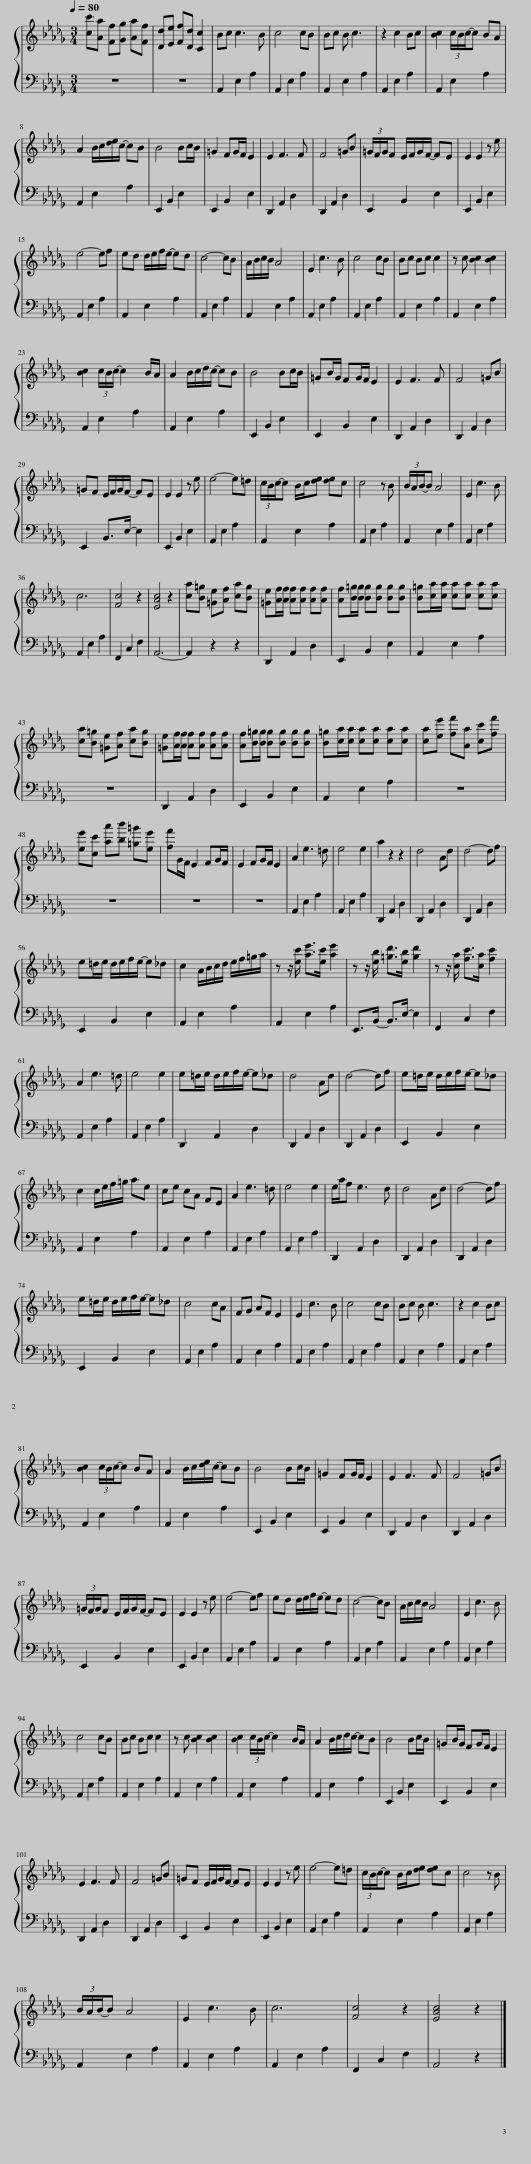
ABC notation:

X:1
%%score { 1 | 2 }
L:1/8
Q:1/4=80
M:3/4
I:linebreak $
K:Db
V:1 treble
V:2 bass
V:1
 [cc'][Aa] [Ff][Gg] [Aa][Ff] | [Dd][Ee] [Ff][Dd] [Cc]2 | Bc c3 B | c4 cB | Bc B c3 | %5
 z2 c2 Bc | [Bc]2 (3c/B/c/-c BA |$ A2 B/c/[de]/c/- cB | B4 Bc/B/ | =G2 FG/F/ E2 | %10
 E2 F3 F | F4 =GB | (3=G/F/G/F E/F/G/F/- FE | E2 E2 z e |$ e4- ef | %15
 ed d/e/f/e/- ed | c4- cB | A/B/c/B/ A4 | E2 c3 B | c4 cB | %20
 Bc Bc c2 | z c [Bc]2 [Bc]2 |$ [Bc]2 (3c/B/c/- c2 B/A/ | A2 B/c/d/c/- cB | B4 Bc/B/ | %25
 =GB/G/ FG/F/ E2 | E2 F3 F | F4 =GB |$ =GF E/F/G/F/- FE | E2 E2 z e | %30
 e4- e=d | (3c/B/c/-c B/c/[de] [de]c | c4 z B | (3B/A/B/-B A4 | E2 c3 B |$ %35
 c6 | [Fc]4 z2 | [EAc]4 z2 | [ca][B=g] [=Ge][Af] [ca][Bg] | [=Ge][Af]/[Af]/ [Af][Af] [Af][Af] | %40
 [Af][B=g]/[Bg]/ [Bg][Bg] [Bg][Bg] | [B=g][ca]/[ca]/ [ca][ca] [ca][ca] |$ [ca][B=g] [=Ge][Af] [ca][Bg] | [=Ge][Af]/[Af]/ [Af][Af] [Af][Af] | [Af][B=g]/[Bg]/ [Bg][Bg] [Bg][Bg] | %45
 [B=g][ca]/[ca]/ [ca][ca] [ca][ca] | [ca][ee'] [ff'][Aa] [cc'][ff'] |$ [ee'][cc'] [aa'][bb'] [=g=g'][ee'] | [ff']G/F/ E2 FG/F/ | E2 FG/F/ E2 | %50
 A2 e3 =d | e4 e2 | a2 z2 z2 | d4 Ad | d4- df |$ %55
 e=d/e/ d/e/f/e/- e_d | c2 A/B/c/d/ e/f/=g/a/ | z z/ [ec']/ [ae']>[ec'] [ae']2 | z z/ [eb]/ [=gd']>[eb] [gd']2 | z z/ [ca]/ [fc']>[ca] [fc']2 |$ %60
 A2 e3 =d | e4 e2 | e=d/e/ d/e/f/e/- e_d | d4 Ad | d4- df | %65
 e=d/e/ d/e/f/e/- e_d |$ c2 c/e/f/=g/ ae | ce cA FE | A2 e3 =d | e4 e2 | %70
 e/a/f e3 d | d4 Ad | d4- df |$ e=d/e/ d/e/f/e/- e_d | c4 cA | %75
 FG AF E2 | E2 c3 B | c4 cB | Bc B c3 | z2 c2 Bc |$ %80
 [Bc]2 (3c/B/c/-c BA | A2 B/c/[de]/c/- cB | B4 Bc/B/ | =G2 FG/F/ E2 | E2 F3 F | %85
 F4 =GB |$ (3=G/F/G/F E/F/G/F/- FE | E2 E2 z e | e4- ef | ed d/e/f/e/- ed | %90
 c4- cB | A/B/c/B/ A4 | E2 c3 B |$ c4 cB | Bc Bc c2 | %95
 z c [Bc]2 [Bc]2 | [Bc]2 (3c/B/c/- c2 B/A/ | A2 B/c/d/c/- cB | B4 Bc/B/ | =GB/G/ FG/F/ E2 |$ %100
 E2 F3 F | F4 =GB | =GF E/F/G/F/- FE | E2 E2 z e | e4- e=d | %105
 (3c/B/c/-c B/c/[de] [de]c | c4 z B |$ (3B/A/B/-B A4 | E2 c3 B | c6 | %110
 [Fc]4 z2 | [EAc]4 z2 |] %112
V:2
 z6 | z6 | A,,2 E,2 A,2 | A,,2 E,2 A,2 | A,,2 E,2 A,2 | %5
 A,,2 E,2 A,2 | A,,2 E,2 A,2 |$ A,,2 E,2 A,2 | E,,2 B,,2 E,2 | E,,2 B,,2 E,2 | %10
 D,,2 A,,2 D,2 | D,,2 A,,2 D,2 | E,,2 B,,2 E,2 | E,,2 B,,2 E,2 |$ A,,2 E,2 A,2 | %15
 A,,2 E,2 A,2 | A,,2 E,2 A,2 | A,,2 E,2 A,2 | A,,2 E,2 A,2 | A,,2 E,2 A,2 | %20
 A,,2 E,2 A,2 | A,,2 E,2 A,2 |$ A,,2 E,2 A,2 | A,,2 E,2 A,2 | E,,2 B,,2 E,2 | %25
 E,,2 B,,2 E,2 | D,,2 A,,2 D,2 | D,,2 A,,2 D,2 |$ E,,2 B,,>E,- E,2 | E,,2 B,,2 E,2 | %30
 A,,2 E,2 A,2 | A,,2 E,2 A,2 | A,,2 E,2 A,2 | A,,2 E,2 A,2 | A,,2 E,2 A,2 |$ %35
 A,,2 E,2 A,2 | F,,2 C,2 F,2 | A,,6- | A,,2 z2 z2 | D,,2 A,,2 D,2 | %40
 E,,2 B,,2 E,2 | A,,2 E,2 A,2 |$ z6 | D,,2 A,,2 D,2 | E,,2 B,,2 E,2 | %45
 A,,2 E,2 A,2 | z6 |$ z6 | z6 | z6 | %50
 A,,2 E,2 A,2 | A,,2 E,2 A,2 | D,,2 A,,2 D,2 | D,,2 A,,2 D,2 | D,,2 A,,2 D,2 |$ %55
 E,,2 B,,2 E,2 | A,,2 E,2 A,2 | A,,2 E,2 A,2 | E,,>B,,- B,,>E,- E,2 | F,,2 C,2 F,2 |$ %60
 A,,2 E,2 A,2 | A,,2 E,2 A,2 | D,,2 A,,2 D,2 | D,,2 A,,2 D,2 | D,,2 A,,2 D,2 | %65
 E,,2 B,,2 E,2 |$ A,,2 E,2 A,2 | A,,2 E,2 A,2 | A,,2 E,2 A,2 | A,,2 E,2 A,2 | %70
 D,,2 A,,2 D,2 | D,,2 A,,2 D,2 | D,,2 A,,2 D,2 |$ E,,2 B,,2 E,2 | A,,2 E,2 A,2 | %75
 A,,2 E,2 A,2 | A,,2 E,2 A,2 | A,,2 E,2 A,2 | A,,2 E,2 A,2 | A,,2 E,2 A,2 |$ %80
 A,,2 E,2 A,2 | A,,2 E,2 A,2 | E,,2 B,,2 E,2 | E,,2 B,,2 E,2 | D,,2 A,,2 D,2 | %85
 D,,2 A,,2 D,2 |$ E,,2 B,,2 E,2 | E,,2 B,,2 E,2 | A,,2 E,2 A,2 | A,,2 E,2 A,2 | %90
 A,,2 E,2 A,2 | A,,2 E,2 A,2 | A,,2 E,2 A,2 |$ A,,2 E,2 A,2 | A,,2 E,2 A,2 | %95
 A,,2 E,2 A,2 | A,,2 E,2 A,2 | A,,2 E,2 A,2 | E,,2 B,,2 E,2 | E,,2 B,,2 E,2 |$ %100
 D,,2 A,,2 D,2 | D,,2 A,,2 D,2 | E,,2 B,,2 E,2 | E,,2 B,,2 E,2 | A,,2 E,2 A,2 | %105
 A,,2 E,2 A,2 | A,,2 E,2 A,2 |$ A,,2 E,2 A,2 | A,,2 E,2 A,2 | A,,2 E,2 A,2 | %110
 F,,2 C,2 F,2 | A,,4 z2 |] %112
